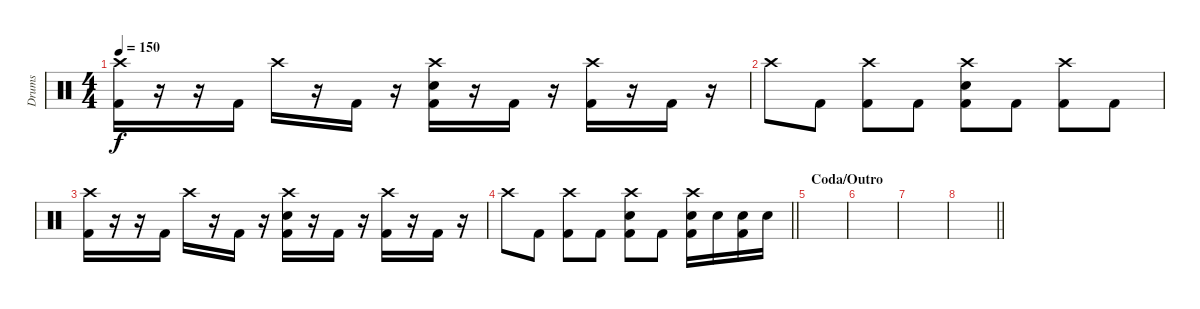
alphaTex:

\track ("Drums" "Drums") {instrument percussion}
\staff {score}
\articulation defaults
\ts (4 4)
\tempo 150
\clef neutral
\ks c
("Crash high (hit)" "Kick (hit) 2").16{dy f} r.16 r.16 "Kick (hit) 2".16 "Crash high (hit)".16 r.16 "Kick (hit) 2".16 r.16 ("Crash high (hit)" "Snare (hit) 2" "Kick (hit) 2").16 r.16 "Kick (hit) 2".16 r.16 ("Crash high (hit)" "Kick (hit) 2").16 r.16 "Kick (hit) 2".16 r.16 |
"Crash high (hit)".8 "Kick (hit) 2".8 ("Crash high (hit)" "Kick (hit) 2").8 "Kick (hit) 2".8 ("Crash high (hit)" "Snare (hit) 2" "Kick (hit) 2").8 "Kick (hit) 2".8 ("Crash high (hit)" "Kick (hit) 2").8 "Kick (hit) 2".8 |
("Crash high (hit)" "Kick (hit) 2").16 r.16 r.16 "Kick (hit) 2".16 "Crash high (hit)".16 r.16 "Kick (hit) 2".16 r.16 ("Crash high (hit)" "Snare (hit) 2" "Kick (hit) 2").16 r.16 "Kick (hit) 2".16 r.16 ("Crash high (hit)" "Kick (hit) 2").16 r.16 "Kick (hit) 2".16 r.16 |
\barLineRight lightlight "Crash high (hit)".8 "Kick (hit) 2".8
("Crash high (hit)" "Kick (hit) 2").8 "Kick (hit) 2".8 ("Crash high (hit)" "Snare (hit) 2" "Kick (hit) 2").8 "Kick (hit) 2".8 ("Crash high (hit)" "Snare (hit) 2" "Kick (hit) 2").16 "Snare (hit) 2".16 ("Snare (hit) 2" "Kick (hit) 2").16 "Snare (hit) 2".16 |
\section ("" "Coda/Outro")
|
|
|
\barLineRight lightlight
